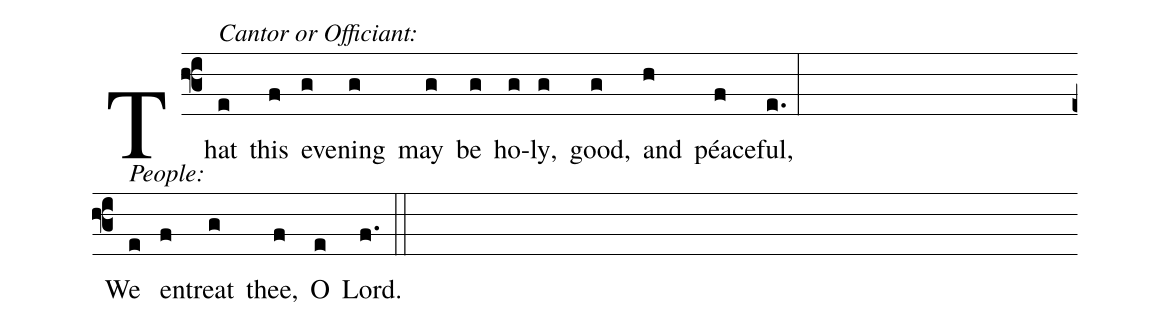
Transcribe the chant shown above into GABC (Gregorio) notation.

%%
(f3) <alt>Cantor or Officiant:</alt>That(e) this(f) eve(g)ning(g) may(g) be(g) ho(g)ly,(g) good,(g) and(h) péace(f)ful,(e.) (:) (Z)
<alt>People:</alt>We(e) en(f)treat(g) thee,(f) O(e) Lord.(f.) (::)
